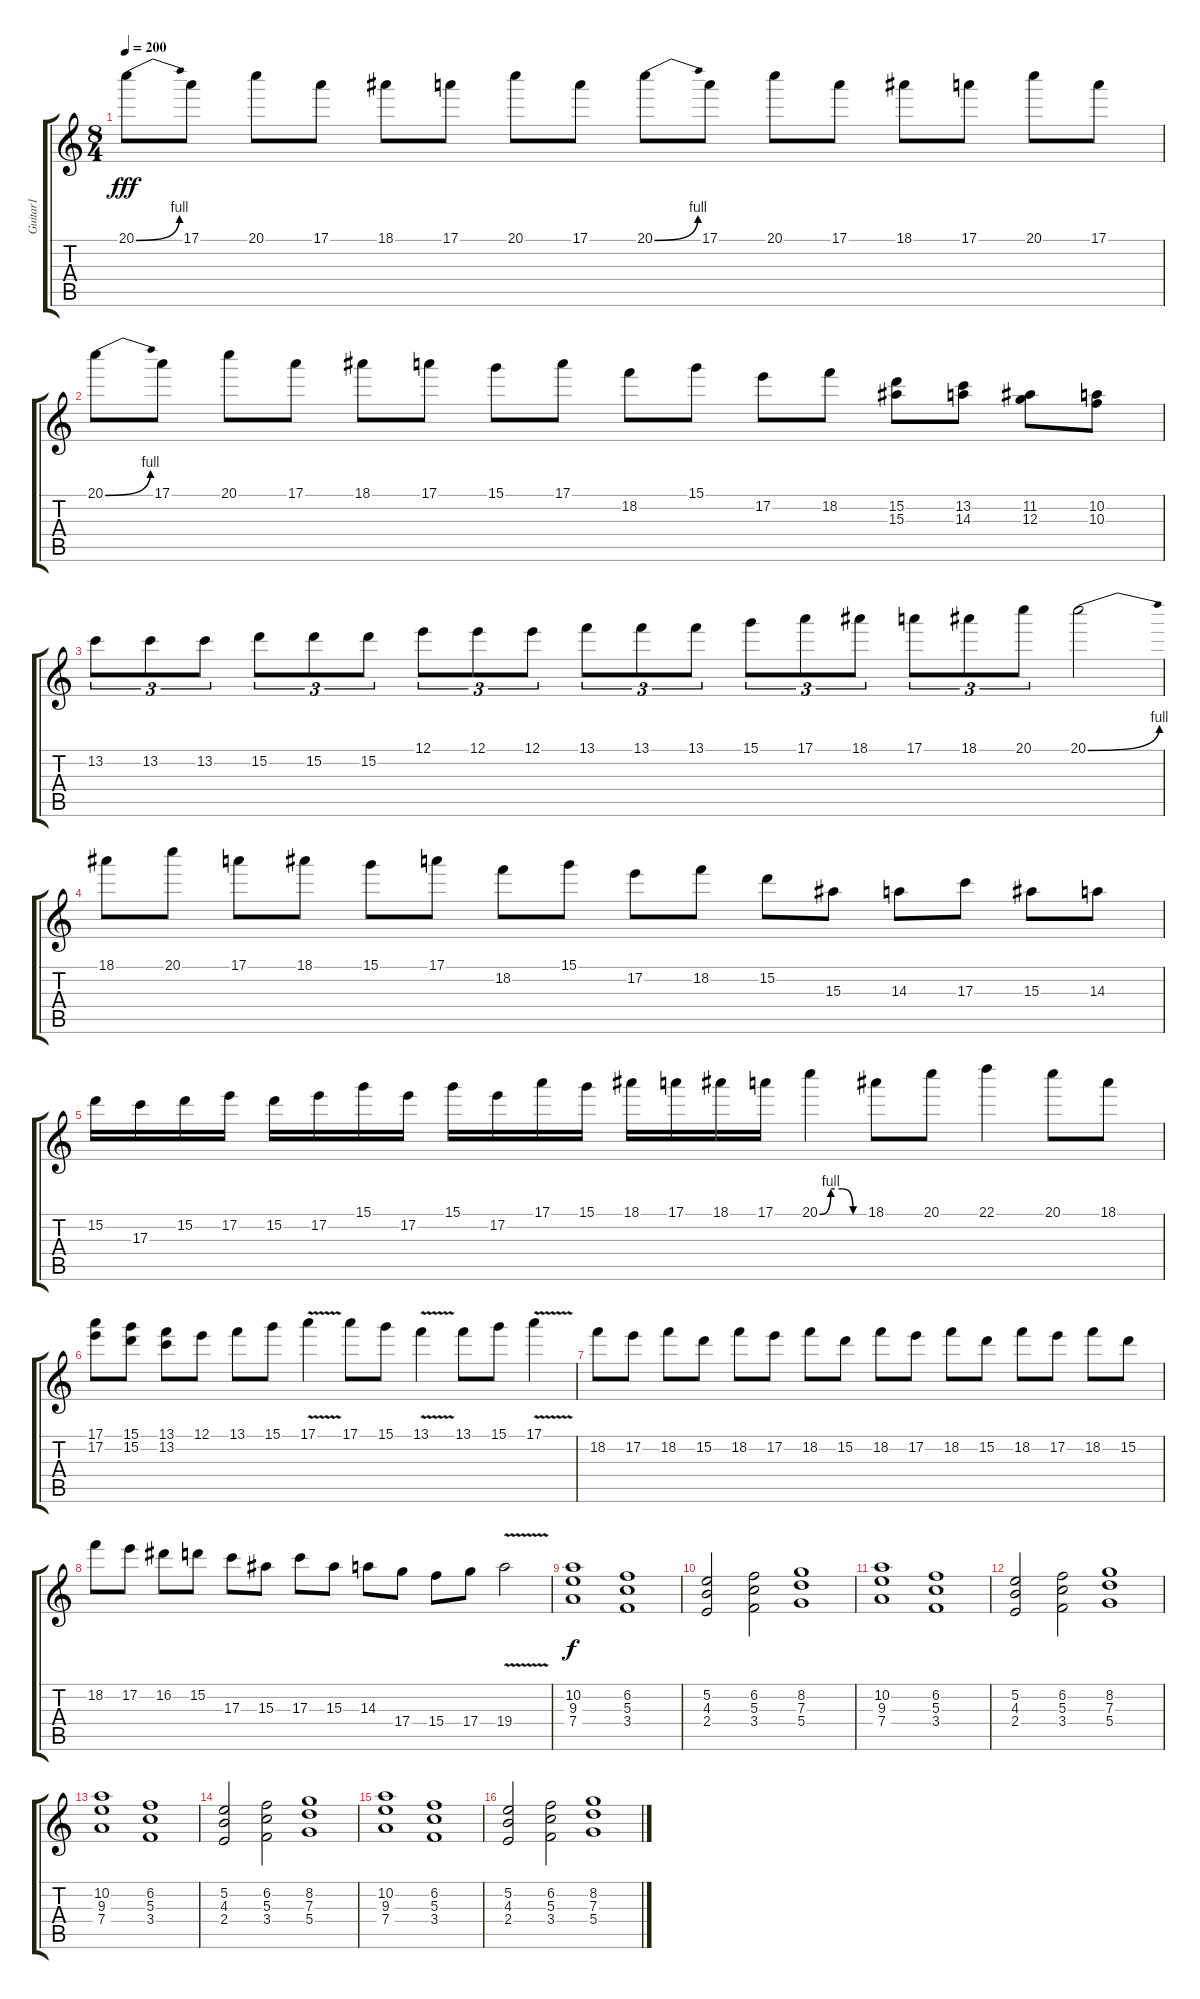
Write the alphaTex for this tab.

\track ("Guitar1" "Guitar1") {instrument overdrivenguitar}
\staff {score tabs}
\tuning (E4 B3 G3 D3 A2 E2) {hide}
\ts (8 4)
\tempo 200
\clef g2
\ks c
20.1{be (bend 0 0 60 4)}.8{dy fff volume 14} 17.1.8 20.1.8 17.1.8 18.1.8 17.1.8 20.1.8 17.1.8 20.1{be (bend 0 0 60 4)}.8 17.1.8 20.1.8 17.1.8 18.1.8 17.1.8 20.1.8 17.1.8 |
20.1{be (bend 0 0 60 4)}.8 17.1.8 20.1.8 17.1.8 18.1.8 17.1.8 15.1.8 17.1.8 18.2.8 15.1.8 17.2.8 18.2.8 (15.2 15.3).8 (13.2 14.3).8 (11.2 12.3).8 (10.2 10.3).8 |
13.2.8{tu (3 2)} 13.2.8{tu (3 2)} 13.2.8{tu (3 2)} 15.2.8{tu (3 2)} 15.2.8{tu (3 2)} 15.2.8{tu (3 2)} 12.1.8{tu (3 2)} 12.1.8{tu (3 2)} 12.1.8{tu (3 2)} 13.1.8{tu (3 2)} 13.1.8{tu (3 2)} 13.1.8{tu (3 2)} 15.1.8{tu (3 2)} 17.1.8{tu (3 2)} 18.1.8{tu (3 2)} 17.1.8{tu (3 2)} 18.1.8{tu (3 2)} 20.1.8{tu (3 2)} 20.1{be (bend 0 0 60 4)}.2 |
18.1.8 20.1.8 17.1.8 18.1.8 15.1.8 17.1.8 18.2.8 15.1.8 17.2.8 18.2.8 15.2.8 15.3.8 14.3.8 17.3.8 15.3.8 14.3.8 |
15.2.16 17.3.16 15.2.16 17.2.16 15.2.16 17.2.16 15.1.16 17.2.16 15.1.16 17.2.16 17.1.16 15.1.16 18.1.16 17.1.16 18.1.16 17.1.16 20.1{be (custom 0 0 15 4 30 4 45 0 60 0)}.4 18.1.8 20.1.8 22.1.4 20.1.8 18.1.8 |
(17.1 17.2).8 (15.1 15.2).8 (13.1 13.2).8 12.1.8 13.1.8 15.1.8 17.1{v}.4 17.1.8 15.1.8 13.1{v}.4 13.1.8 15.1.8 17.1{v}.4 |
18.2.8 17.2.8 18.2.8 15.2.8 18.2.8 17.2.8 18.2.8 15.2.8 18.2.8 17.2.8 18.2.8 15.2.8 18.2.8 17.2.8 18.2.8 15.2.8 |
18.2.8 17.2.8 16.2.8 15.2.8 17.3.8 15.3.8 17.3.8 15.3.8 14.3.8 17.4.8 15.4.8 17.4.8 19.4{v}.2 |
(10.2 9.3 7.4).1{dy f volume 11} (6.2 5.3 3.4).1 |
(5.2 4.3 2.4).2 (6.2 5.3 3.4).2 (8.2 7.3 5.4).1 |
(10.2 9.3 7.4).1{volume 11} (6.2 5.3 3.4).1 |
(5.2 4.3 2.4).2 (6.2 5.3 3.4).2 (8.2 7.3 5.4).1 |
(10.2 9.3 7.4).1{volume 11} (6.2 5.3 3.4).1 |
(5.2 4.3 2.4).2 (6.2 5.3 3.4).2 (8.2 7.3 5.4).1 |
(10.2 9.3 7.4).1{volume 11} (6.2 5.3 3.4).1 |
(5.2 4.3 2.4).2 (6.2 5.3 3.4).2 (8.2 7.3 5.4).1
